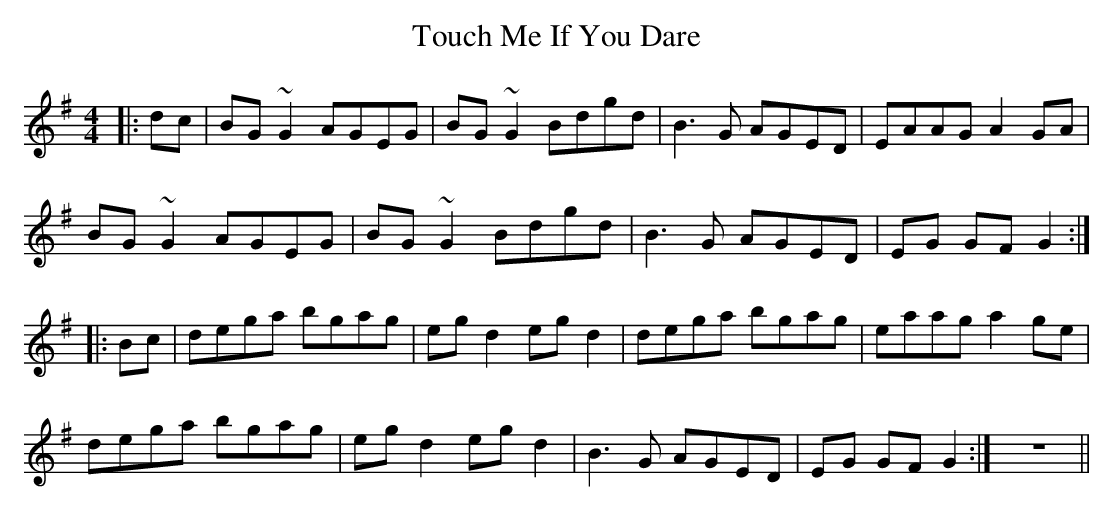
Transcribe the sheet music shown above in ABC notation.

X:1
T: Touch Me If You Dare
M: 4/4
L: 1/8
K: Gmaj
|:dc|BG ~G2 AGEG|BG ~G2 Bdgd|B3 G AGED|EAAG A2 GA|
BG ~G2 AGEG|BG ~G2 Bdgd|B3 G AGED|EG GF G2:|
|:Bc|dega bgag|eg d2 eg d2|dega bgag|eaag a2 ge|
dega bgag|eg d2 eg d2|B3 G AGED|EG GF G2:|z8||
